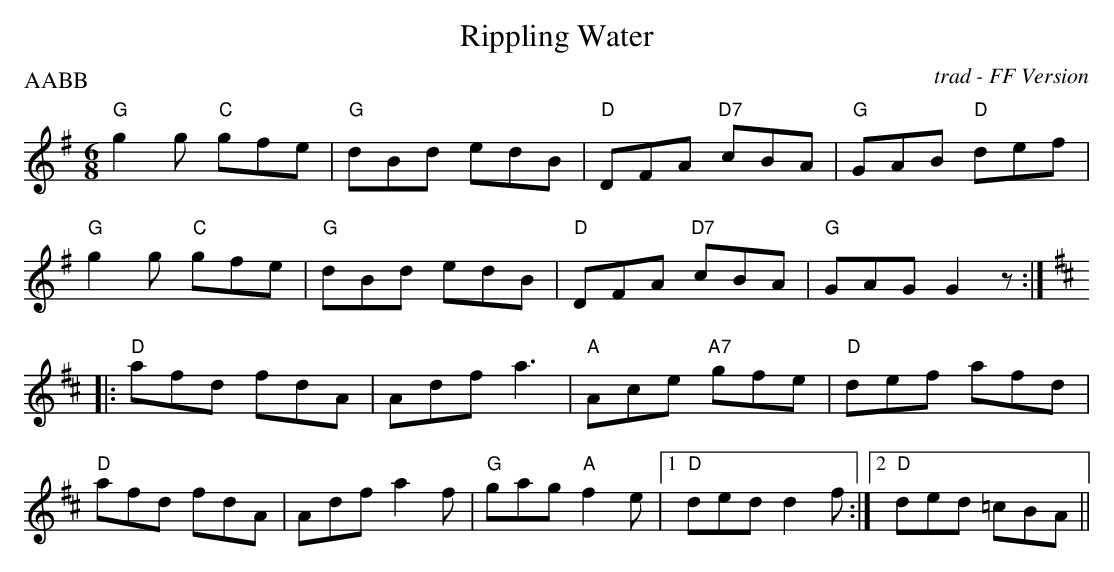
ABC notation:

X:1
T:Rippling Water
O: trad - FF Version
M:6/8
L:1/8
P: AABB
K:G
"G"g2g "C"gfe | "G"dBd edB | "D"DFA "D7"cBA | "G"GAB "D"def |
"G"g2g "C"gfe | "G"dBd edB | "D"DFA "D7"cBA | "G"GAG G2z :|
K:D
|: "D"afd fdA | Adf a3 | "A"Ace "A7"gfe | "D"def afd |
   "D"afd fdA | Adf a2f | "G"gag "A"f2e |1 "D"ded d2f :|2 "D"ded =cBA ||
